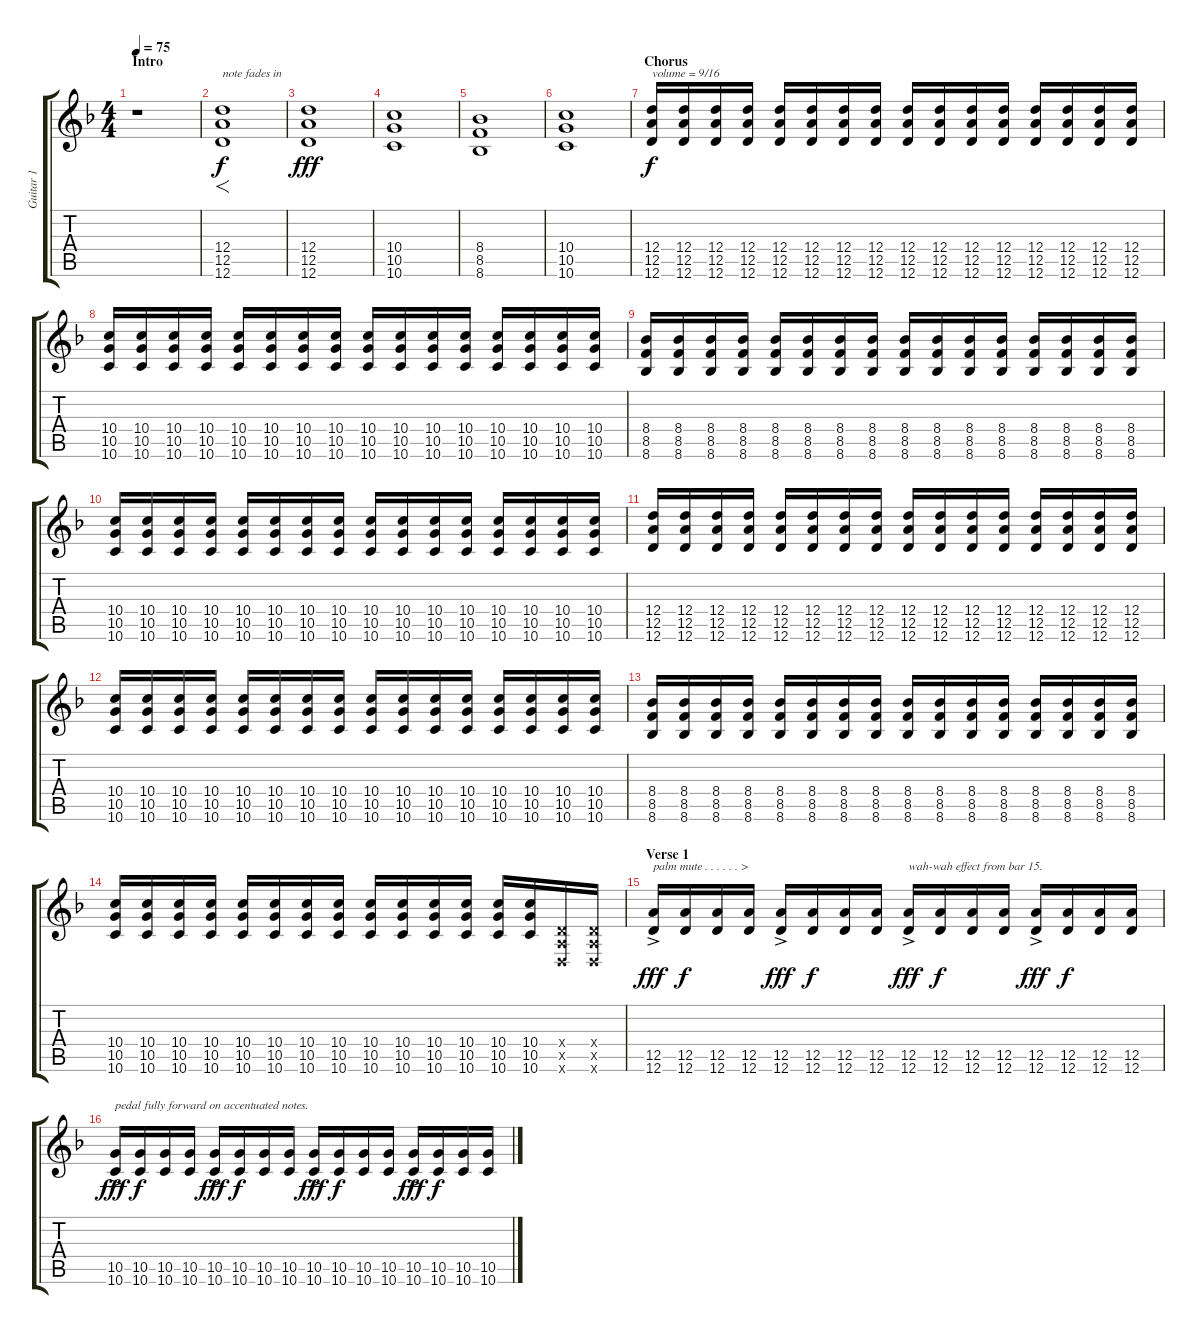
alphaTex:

\track ("Guitar 1" "Guitar 1") {instrument distortionguitar}
\staff {score tabs}
\tuning (E4 B3 G3 D3 A2 D2) {hide}
\ts (4 4)
\section ("" "Intro")
\tempo 75
\clef g2
\ks dminor
r.1{dy f instrument distortionguitar} |
(12.4 12.5 12.6).1{f txt "note fades in"} |
(12.4 12.5 12.6).1{dy fff} |
(10.4 10.5 10.6).1 |
(8.4 8.5 8.6).1 |
(10.4 10.5 10.6).1 |
\section ("" "Chorus")
(12.4 12.5 12.6).16{txt "volume = 9/16" dy f} (12.4 12.5 12.6).16 (12.4 12.5 12.6).16 (12.4 12.5 12.6).16 (12.4 12.5 12.6).16 (12.4 12.5 12.6).16 (12.4 12.5 12.6).16 (12.4 12.5 12.6).16 (12.4 12.5 12.6).16 (12.4 12.5 12.6).16 (12.4 12.5 12.6).16 (12.4 12.5 12.6).16 (12.4 12.5 12.6).16 (12.4 12.5 12.6).16 (12.4 12.5 12.6).16 (12.4 12.5 12.6).16 |
(10.4 10.5 10.6).16 (10.4 10.5 10.6).16 (10.4 10.5 10.6).16 (10.4 10.5 10.6).16 (10.4 10.5 10.6).16 (10.4 10.5 10.6).16 (10.4 10.5 10.6).16 (10.4 10.5 10.6).16 (10.4 10.5 10.6).16 (10.4 10.5 10.6).16 (10.4 10.5 10.6).16 (10.4 10.5 10.6).16 (10.4 10.5 10.6).16 (10.4 10.5 10.6).16 (10.4 10.5 10.6).16 (10.4 10.5 10.6).16 |
(8.4 8.5 8.6).16 (8.4 8.5 8.6).16 (8.4 8.5 8.6).16 (8.4 8.5 8.6).16 (8.4 8.5 8.6).16 (8.4 8.5 8.6).16 (8.4 8.5 8.6).16 (8.4 8.5 8.6).16 (8.4 8.5 8.6).16 (8.4 8.5 8.6).16 (8.4 8.5 8.6).16 (8.4 8.5 8.6).16 (8.4 8.5 8.6).16 (8.4 8.5 8.6).16 (8.4 8.5 8.6).16 (8.4 8.5 8.6).16 |
(10.4 10.5 10.6).16 (10.4 10.5 10.6).16 (10.4 10.5 10.6).16 (10.4 10.5 10.6).16 (10.4 10.5 10.6).16 (10.4 10.5 10.6).16 (10.4 10.5 10.6).16 (10.4 10.5 10.6).16 (10.4 10.5 10.6).16 (10.4 10.5 10.6).16 (10.4 10.5 10.6).16 (10.4 10.5 10.6).16 (10.4 10.5 10.6).16 (10.4 10.5 10.6).16 (10.4 10.5 10.6).16 (10.4 10.5 10.6).16 |
(12.4 12.5 12.6).16 (12.4 12.5 12.6).16 (12.4 12.5 12.6).16 (12.4 12.5 12.6).16 (12.4 12.5 12.6).16 (12.4 12.5 12.6).16 (12.4 12.5 12.6).16 (12.4 12.5 12.6).16 (12.4 12.5 12.6).16 (12.4 12.5 12.6).16 (12.4 12.5 12.6).16 (12.4 12.5 12.6).16 (12.4 12.5 12.6).16 (12.4 12.5 12.6).16 (12.4 12.5 12.6).16 (12.4 12.5 12.6).16 |
(10.4 10.5 10.6).16 (10.4 10.5 10.6).16 (10.4 10.5 10.6).16 (10.4 10.5 10.6).16 (10.4 10.5 10.6).16 (10.4 10.5 10.6).16 (10.4 10.5 10.6).16 (10.4 10.5 10.6).16 (10.4 10.5 10.6).16 (10.4 10.5 10.6).16 (10.4 10.5 10.6).16 (10.4 10.5 10.6).16 (10.4 10.5 10.6).16 (10.4 10.5 10.6).16 (10.4 10.5 10.6).16 (10.4 10.5 10.6).16 |
(8.4 8.5 8.6).16 (8.4 8.5 8.6).16 (8.4 8.5 8.6).16 (8.4 8.5 8.6).16 (8.4 8.5 8.6).16 (8.4 8.5 8.6).16 (8.4 8.5 8.6).16 (8.4 8.5 8.6).16 (8.4 8.5 8.6).16 (8.4 8.5 8.6).16 (8.4 8.5 8.6).16 (8.4 8.5 8.6).16 (8.4 8.5 8.6).16 (8.4 8.5 8.6).16 (8.4 8.5 8.6).16 (8.4 8.5 8.6).16 |
(10.4 10.5 10.6).16 (10.4 10.5 10.6).16 (10.4 10.5 10.6).16 (10.4 10.5 10.6).16 (10.4 10.5 10.6).16 (10.4 10.5 10.6).16 (10.4 10.5 10.6).16 (10.4 10.5 10.6).16 (10.4 10.5 10.6).16 (10.4 10.5 10.6).16 (10.4 10.5 10.6).16 (10.4 10.5 10.6).16 (10.4 10.5 10.6).16 (10.4 10.5 10.6).16 (0.4{x} 0.5{x} 0.6{x}).16 (0.4{x} 0.5{x} 0.6{x}).16 |
\section ("" "Verse 1")
(12.5{ac} 12.6).16{txt "palm mute . . . . . . >" dy fff instrument electricguitarmuted} (12.5 12.6).16{dy f} (12.5 12.6).16 (12.5 12.6).16 (12.5{ac} 12.6).16{dy fff} (12.5 12.6).16{dy f} (12.5 12.6).16 (12.5 12.6).16 (12.5{ac} 12.6).16{txt "wah-wah effect from bar 15." dy fff} (12.5 12.6).16{dy f} (12.5 12.6).16 (12.5 12.6).16 (12.5{ac} 12.6).16{dy fff} (12.5 12.6).16{dy f} (12.5 12.6).16 (12.5 12.6).16 |
(10.5{ac} 10.6).16{txt "pedal fully forward on accentuated notes." dy fff} (10.5 10.6).16{dy f} (10.5 10.6).16 (10.5 10.6).16 (10.5{ac} 10.6).16{dy fff} (10.5 10.6).16{dy f} (10.5 10.6).16 (10.5 10.6).16 (10.5{ac} 10.6).16{dy fff} (10.5 10.6).16{dy f} (10.5 10.6).16 (10.5 10.6).16 (10.5{ac} 10.6).16{dy fff} (10.5 10.6).16{dy f} (10.5 10.6).16 (10.5 10.6).16
